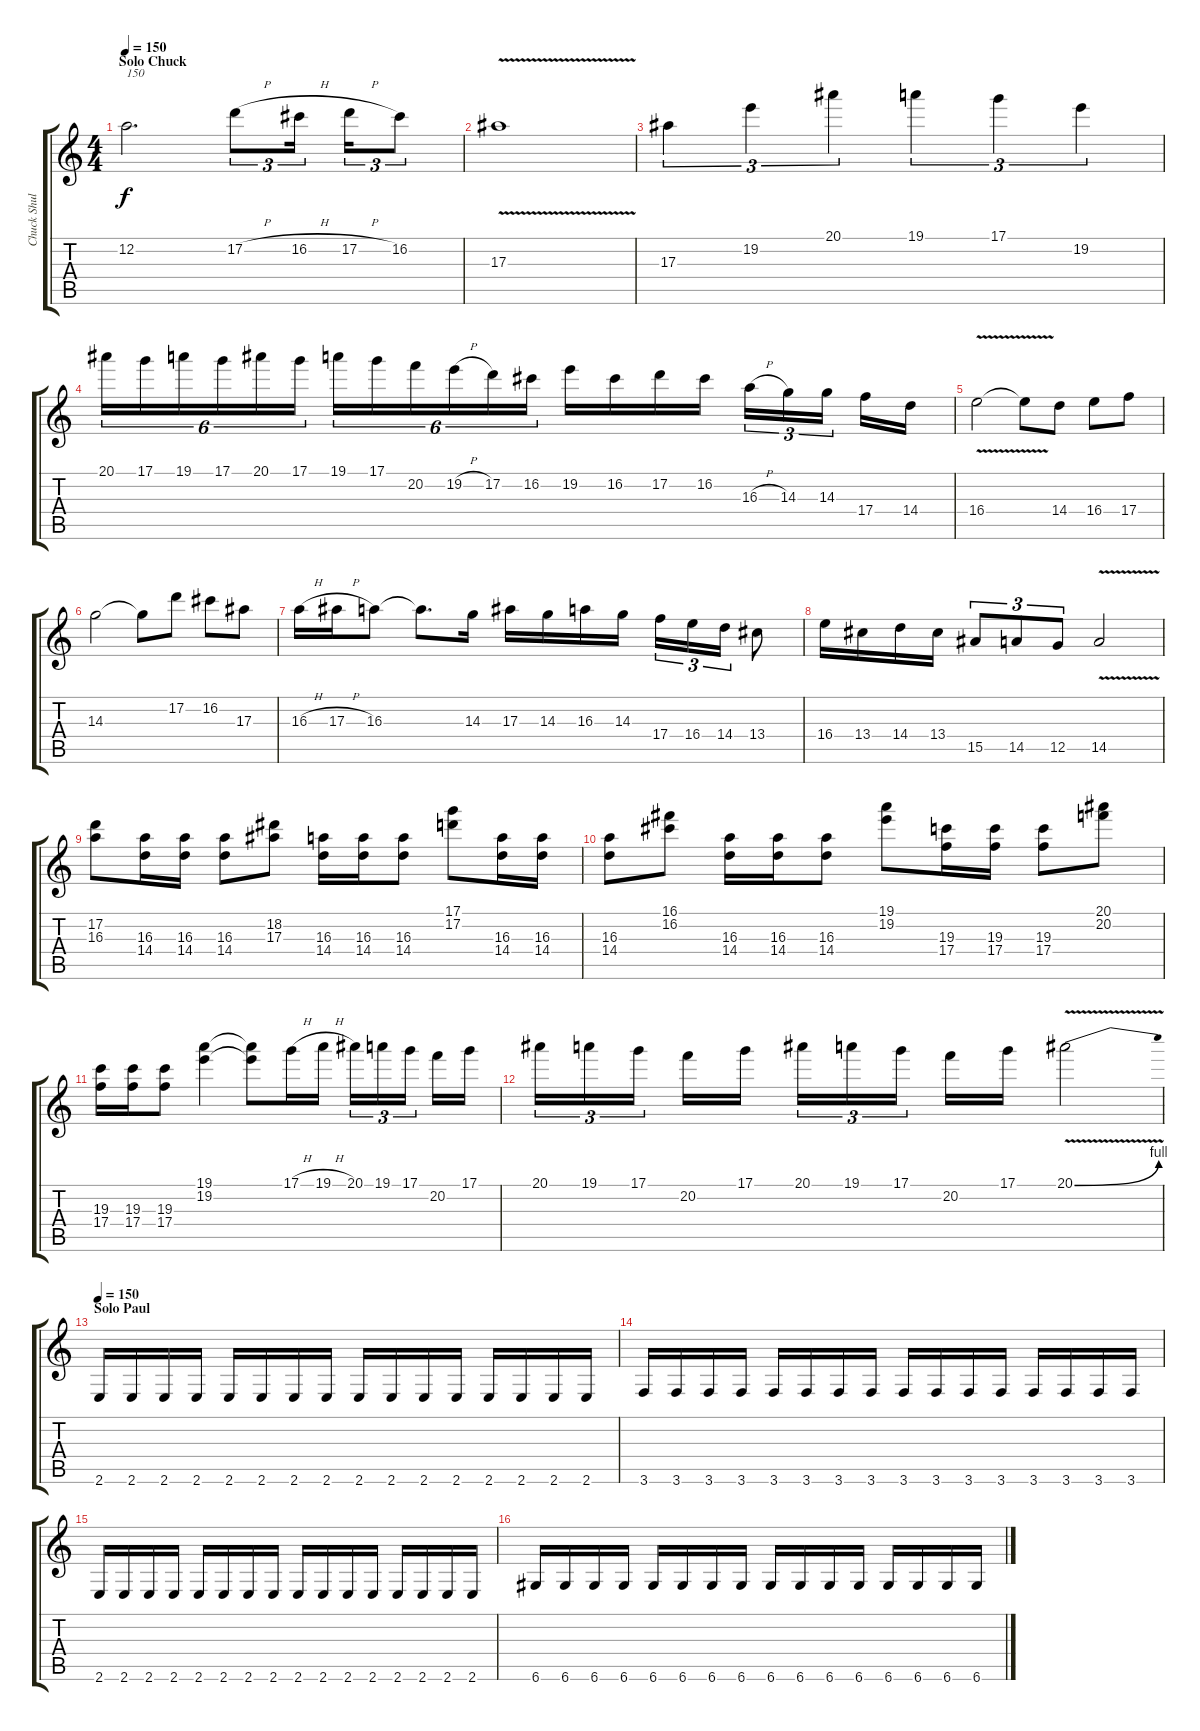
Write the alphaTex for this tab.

\track ("Chuck Shuldiner" "Chuck Shul") {instrument distortionguitar}
\staff {score tabs}
\tuning (D4 A3 F3 C3 G2 D2) {hide}
\ts (4 4)
\section ("" "Solo Chuck")
\tempo 150
\clef g2
\ks c
12.2.2{d txt "150" dy f} 17.2{h}.8{tu (3 2)} 16.2{h}.16{tu (3 2)} 17.2{h}.16{tu (3 2)} 16.2.8{tu (3 2)} |
17.3{v}.1 |
17.3.4{tu (3 2)} 19.2.4{tu (3 2)} 20.1.4{tu (3 2)} 19.1.4{tu (3 2)} 17.1.4{tu (3 2)} 19.2.4{tu (3 2)} |
20.1.16{tu (6 4)} 17.1.16{tu (6 4)} 19.1.16{tu (6 4)} 17.1.16{tu (6 4)} 20.1.16{tu (6 4)} 17.1.16{tu (6 4)} 19.1.16{tu (6 4)} 17.1.16{tu (6 4)} 20.2.16{tu (6 4)} 19.2{h}.16{tu (6 4)} 17.2.16{tu (6 4)} 16.2.16{tu (6 4)} 19.2.16 16.2.16 17.2.16 16.2.16 16.3{h}.16{tu (3 2)} 14.3.16{tu (3 2)} 14.3.16{tu (3 2)} 17.4.16 14.4.16 |
16.4{v}.2 16.4{t}.8 14.4.8 16.4.8 17.4.8 |
14.3.2 14.3{t}.8 17.2.8 16.2.8 17.3.8 |
16.3{h}.16 17.3{h}.16 16.3.8 16.3{t}.8{d} 14.3.16 17.3.16 14.3.16 16.3.16 14.3.16 17.4.16{tu (3 2)} 16.4.16{tu (3 2)} 14.4.16{tu (3 2)} 13.4.8 |
16.4.16 13.4.16 14.4.16 13.4.16 15.5.8{tu (3 2)} 14.5.8{tu (3 2)} 12.5.8{tu (3 2)} 14.5{v}.2 |
(17.2 16.3).8 (16.3 14.4).16 (16.3 14.4).16 (16.3 14.4).8 (18.2 17.3).8 (16.3 14.4).16 (16.3 14.4).16 (16.3 14.4).8 (17.1 17.2).8 (16.3 14.4).16 (16.3 14.4).16 |
(16.3 14.4).8 (16.1 16.2).8 (16.3 14.4).16 (16.3 14.4).16 (16.3 14.4).8 (19.1 19.2).8 (19.3 17.4).16 (19.3 17.4).16 (19.3 17.4).8 (20.1 20.2).8 |
(19.3 17.4).16 (19.3 17.4).16 (19.3 17.4).8 (19.1 19.2).4 (19.1{t} 19.2{t}).8 17.1{h}.16 19.1{h}.16 20.1.16{tu (3 2)} 19.1.16{tu (3 2)} 17.1.16{tu (3 2)} 20.2.16 17.1.16 |
20.1.16{tu (3 2)} 19.1.16{tu (3 2)} 17.1.16{tu (3 2)} 20.2.16 17.1.16 20.1.16{tu (3 2)} 19.1.16{tu (3 2)} 17.1.16{tu (3 2)} 20.2.16 17.1.16 20.1{be (bend 0 0 60 4) v}.2 |
\section ("" "Solo Paul")
\tempo 150
2.6.16 2.6.16 2.6.16 2.6.16 2.6.16 2.6.16 2.6.16 2.6.16 2.6.16 2.6.16 2.6.16 2.6.16 2.6.16 2.6.16 2.6.16 2.6.16 |
3.6.16 3.6.16 3.6.16 3.6.16 3.6.16 3.6.16 3.6.16 3.6.16 3.6.16 3.6.16 3.6.16 3.6.16 3.6.16 3.6.16 3.6.16 3.6.16 |
2.6.16 2.6.16 2.6.16 2.6.16 2.6.16 2.6.16 2.6.16 2.6.16 2.6.16 2.6.16 2.6.16 2.6.16 2.6.16 2.6.16 2.6.16 2.6.16 |
6.6.16 6.6.16 6.6.16 6.6.16 6.6.16 6.6.16 6.6.16 6.6.16 6.6.16 6.6.16 6.6.16 6.6.16 6.6.16 6.6.16 6.6.16 6.6.16
